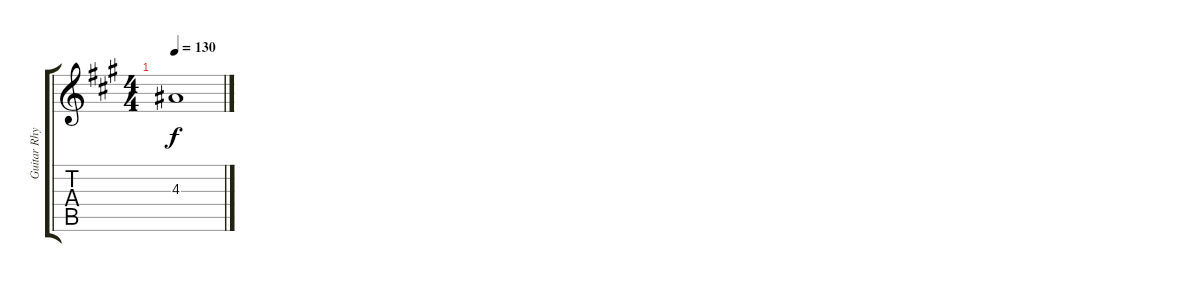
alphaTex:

\track ("Guitar Rhythm" "Guitar Rhy") {instrument distortionguitar}
\staff {score tabs}
\tuning (Eb4 Bb3 Gb3 Db3 Ab2 Eb2) {hide}
\ts (4 4)
\tempo 130
\clef g2
\ks a
4.3{t}.1{dy f}
